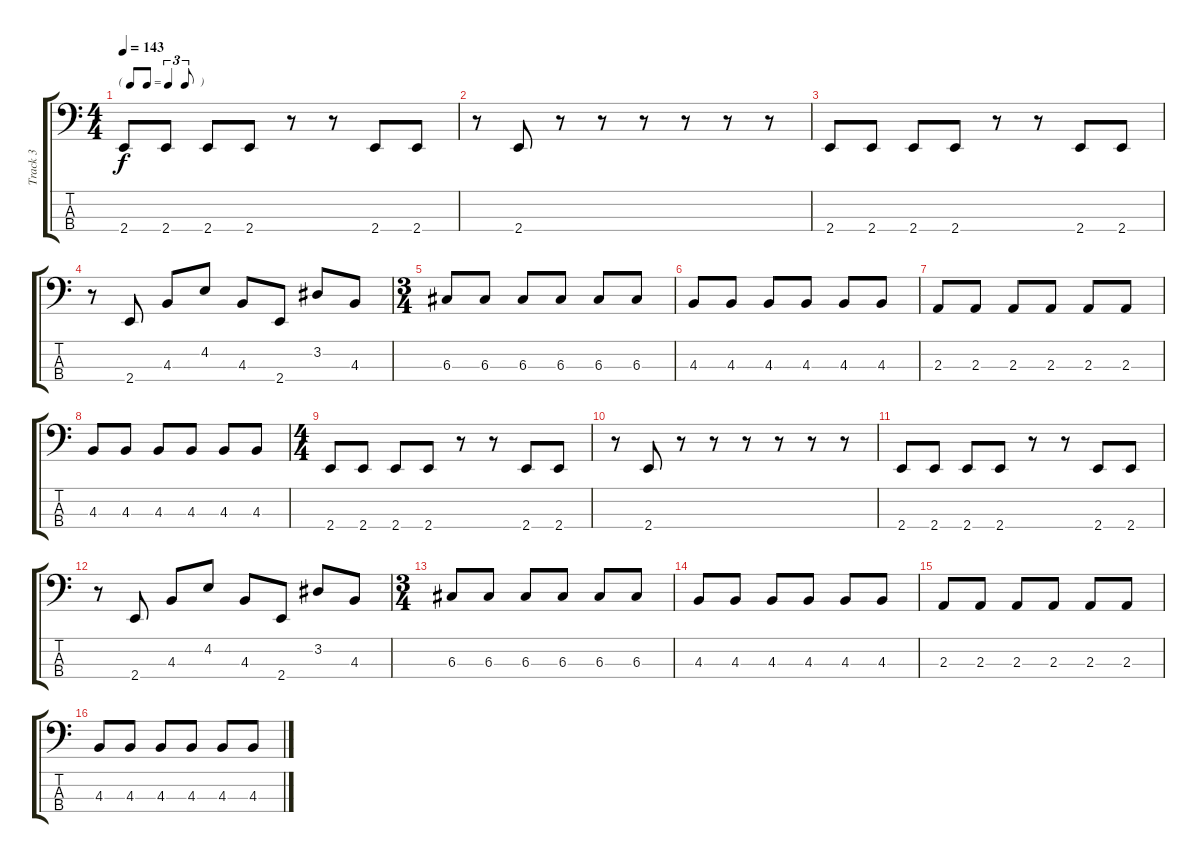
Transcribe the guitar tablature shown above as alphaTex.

\track ("Track 3" "Track 3") {instrument electricbassfinger}
\staff {score tabs}
\tuning (F2 C2 G1 D1) {hide}
\ts (4 4)
\tf triplet8th
\tempo 143
\clef f4
\ks c
2.4.8{dy f instrument electricbassfinger} 2.4.8 2.4.8 2.4.8 r.8 r.8 2.4.8 2.4.8 |
r.8 2.4.8 r.8 r.8 r.8 r.8 r.8 r.8 |
2.4.8 2.4.8 2.4.8 2.4.8 r.8 r.8 2.4.8 2.4.8 |
r.8 2.4.8 4.3.8 4.2.8 4.3.8 2.4.8 3.2.8 4.3.8 |
\ts (3 4)
6.3.8 6.3.8 6.3.8 6.3.8 6.3.8 6.3.8 |
4.3.8 4.3.8 4.3.8 4.3.8 4.3.8 4.3.8 |
2.3.8 2.3.8 2.3.8 2.3.8 2.3.8 2.3.8 |
4.3.8 4.3.8 4.3.8 4.3.8 4.3.8 4.3.8 |
\ts (4 4)
2.4.8 2.4.8 2.4.8 2.4.8 r.8 r.8 2.4.8 2.4.8 |
r.8 2.4.8 r.8 r.8 r.8 r.8 r.8 r.8 |
2.4.8 2.4.8 2.4.8 2.4.8 r.8 r.8 2.4.8 2.4.8 |
r.8 2.4.8 4.3.8 4.2.8 4.3.8 2.4.8 3.2.8 4.3.8 |
\ts (3 4)
6.3.8 6.3.8 6.3.8 6.3.8 6.3.8 6.3.8 |
4.3.8 4.3.8 4.3.8 4.3.8 4.3.8 4.3.8 |
2.3.8 2.3.8 2.3.8 2.3.8 2.3.8 2.3.8 |
4.3.8 4.3.8 4.3.8 4.3.8 4.3.8 4.3.8
